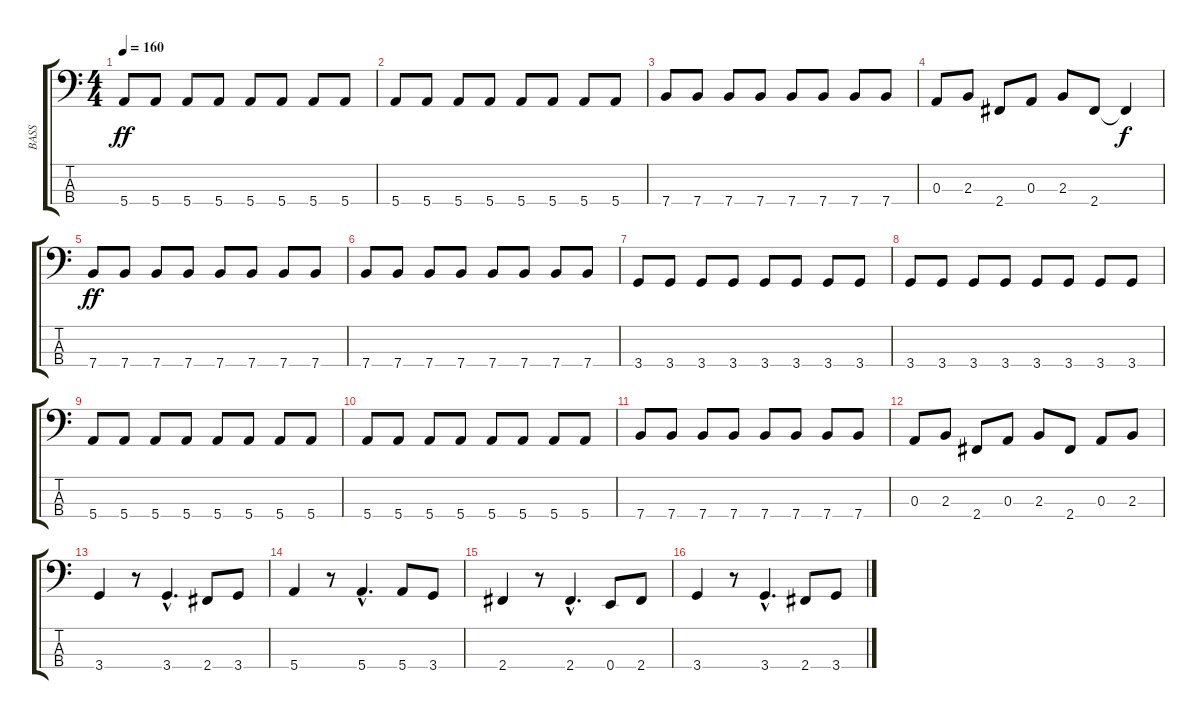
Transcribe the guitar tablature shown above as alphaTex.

\track ("BASS" "BASS") {instrument electricbassfinger}
\staff {score tabs}
\tuning (G2 D2 A1 E1) {hide}
\ts (4 4)
\tempo 160
\clef f4
\ks c
5.4.8{dy ff} 5.4.8 5.4.8 5.4.8 5.4.8 5.4.8 5.4.8 5.4.8 |
5.4.8 5.4.8 5.4.8 5.4.8 5.4.8 5.4.8 5.4.8 5.4.8 |
7.4.8 7.4.8 7.4.8 7.4.8 7.4.8 7.4.8 7.4.8 7.4.8 |
0.3.8 2.3.8 2.4.8 0.3.8 2.3.8 2.4.8 2.4{t}.4{dy f} |
7.4.8{dy ff} 7.4.8 7.4.8 7.4.8 7.4.8 7.4.8 7.4.8 7.4.8 |
7.4.8 7.4.8 7.4.8 7.4.8 7.4.8 7.4.8 7.4.8 7.4.8 |
3.4.8 3.4.8 3.4.8 3.4.8 3.4.8 3.4.8 3.4.8 3.4.8 |
3.4.8 3.4.8 3.4.8 3.4.8 3.4.8 3.4.8 3.4.8 3.4.8 |
5.4.8 5.4.8 5.4.8 5.4.8 5.4.8 5.4.8 5.4.8 5.4.8 |
5.4.8 5.4.8 5.4.8 5.4.8 5.4.8 5.4.8 5.4.8 5.4.8 |
7.4.8 7.4.8 7.4.8 7.4.8 7.4.8 7.4.8 7.4.8 7.4.8 |
0.3.8 2.3.8 2.4.8 0.3.8 2.3.8 2.4.8 0.3.8 2.3.8 |
3.4.4 r.8 3.4{hac}.4{d} 2.4.8 3.4.8 |
5.4.4 r.8 5.4{hac}.4{d} 5.4.8 3.4.8 |
2.4.4 r.8 2.4{hac}.4{d} 0.4.8 2.4.8 |
3.4.4 r.8 3.4{hac}.4{d} 2.4.8 3.4.8
